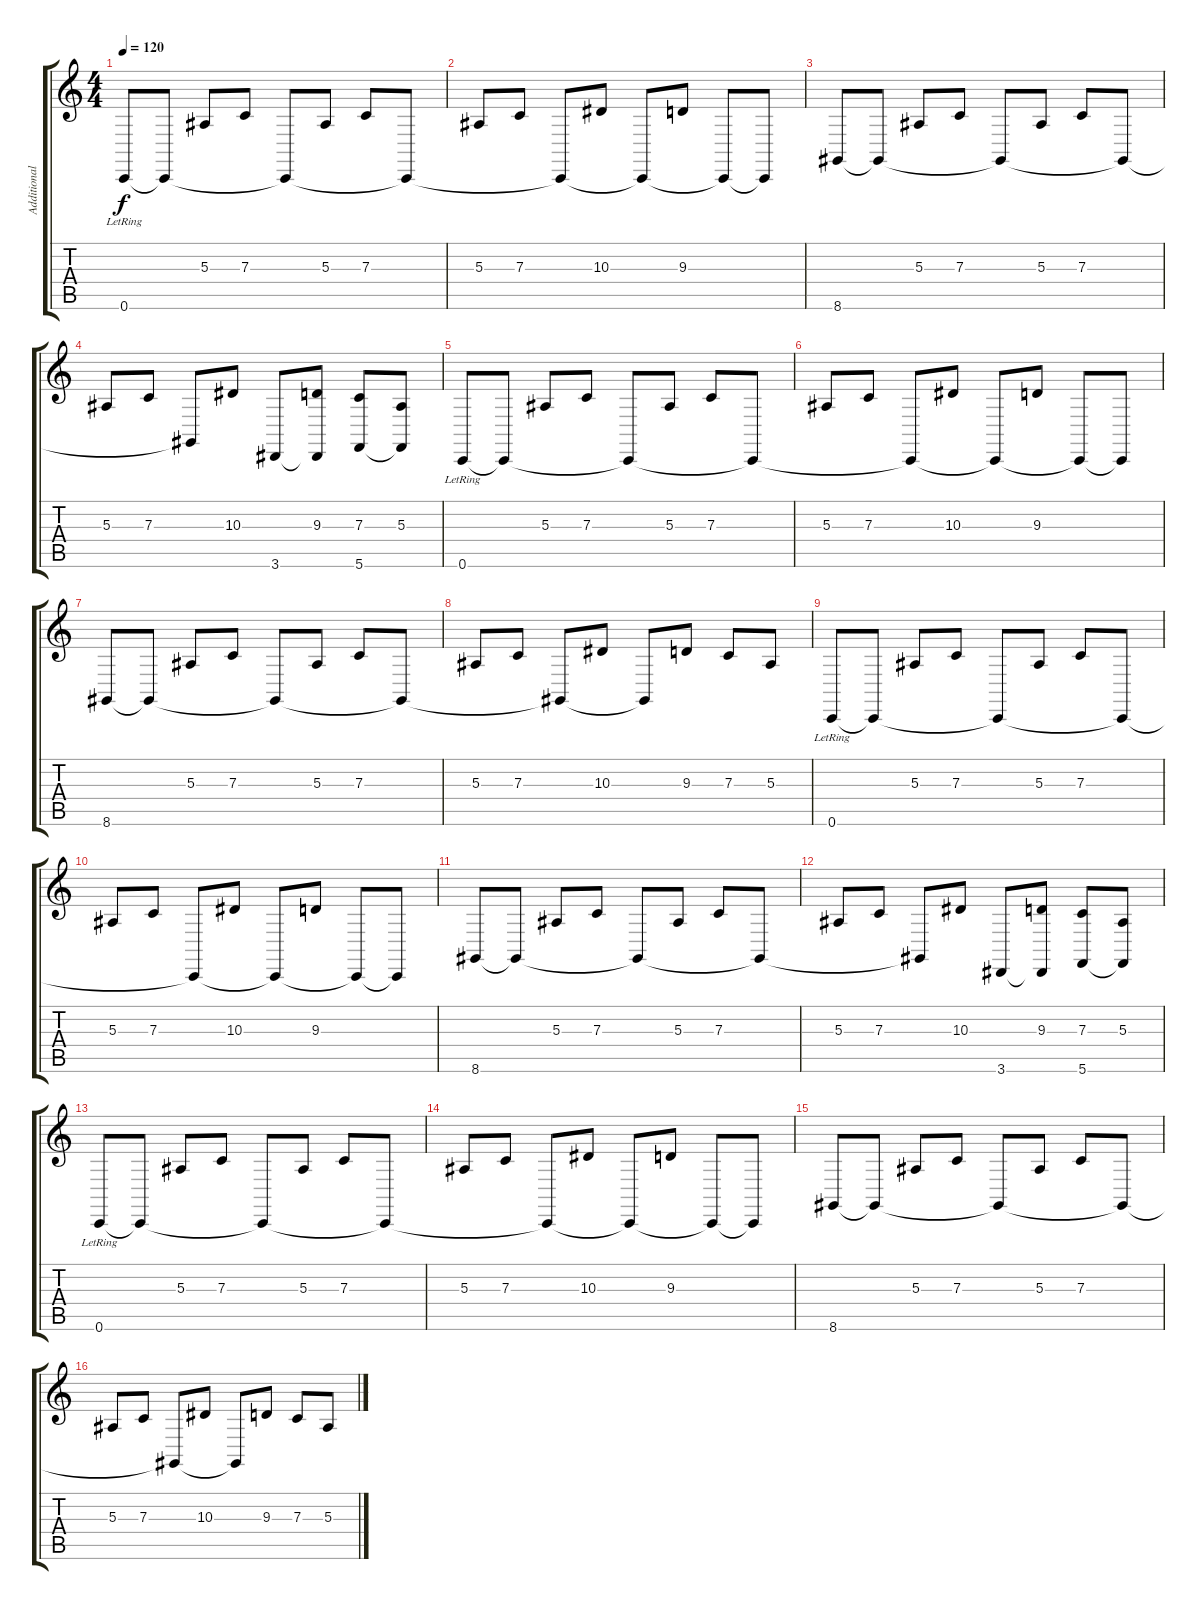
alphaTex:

\track ("Additional 2" "Additional") {instrument tremolostrings}
\staff {score tabs}
\tuning (D4 A3 F3 C3 G2 C2) {hide}
\ts (4 4)
\tempo 120
\clef g2
\ks c
0.6{lr}.8{dy f instrument tremolostrings} 0.6{t}.8 5.3.8 7.3.8 0.6{t}.8 5.3.8 7.3.8 0.6{t}.8 |
5.3.8 7.3.8 0.6{t}.8 10.3.8 0.6{t}.8 9.3.8 0.6{t}.8 0.6{t}.8 |
8.6.8 8.6{t}.8 5.3.8 7.3.8 8.6{t}.8 5.3.8 7.3.8 8.6{t}.8 |
5.3.8 7.3.8 8.6{t}.8 10.3.8 3.6.8 (9.3 3.6{t}).8 (7.3 5.6).8 (5.3 5.6{t}).8 |
0.6{lr}.8 0.6{t}.8 5.3.8 7.3.8 0.6{t}.8 5.3.8 7.3.8 0.6{t}.8 |
5.3.8 7.3.8 0.6{t}.8 10.3.8 0.6{t}.8 9.3.8 0.6{t}.8 0.6{t}.8 |
8.6.8 8.6{t}.8 5.3.8 7.3.8 8.6{t}.8 5.3.8 7.3.8 8.6{t}.8 |
5.3.8 7.3.8 8.6{t}.8 10.3.8 8.6{t}.8 9.3.8 7.3.8 5.3.8 |
0.6{lr}.8 0.6{t}.8 5.3.8 7.3.8 0.6{t}.8 5.3.8 7.3.8 0.6{t}.8 |
5.3.8 7.3.8 0.6{t}.8 10.3.8 0.6{t}.8 9.3.8 0.6{t}.8 0.6{t}.8 |
8.6.8 8.6{t}.8 5.3.8 7.3.8 8.6{t}.8 5.3.8 7.3.8 8.6{t}.8 |
5.3.8 7.3.8 8.6{t}.8 10.3.8 3.6.8 (9.3 3.6{t}).8 (7.3 5.6).8 (5.3 5.6{t}).8 |
0.6{lr}.8 0.6{t}.8 5.3.8 7.3.8 0.6{t}.8 5.3.8 7.3.8 0.6{t}.8 |
5.3.8 7.3.8 0.6{t}.8 10.3.8 0.6{t}.8 9.3.8 0.6{t}.8 0.6{t}.8 |
8.6.8 8.6{t}.8 5.3.8 7.3.8 8.6{t}.8 5.3.8 7.3.8 8.6{t}.8 |
5.3.8 7.3.8 8.6{t}.8 10.3.8 8.6{t}.8 9.3.8 7.3.8 5.3.8
